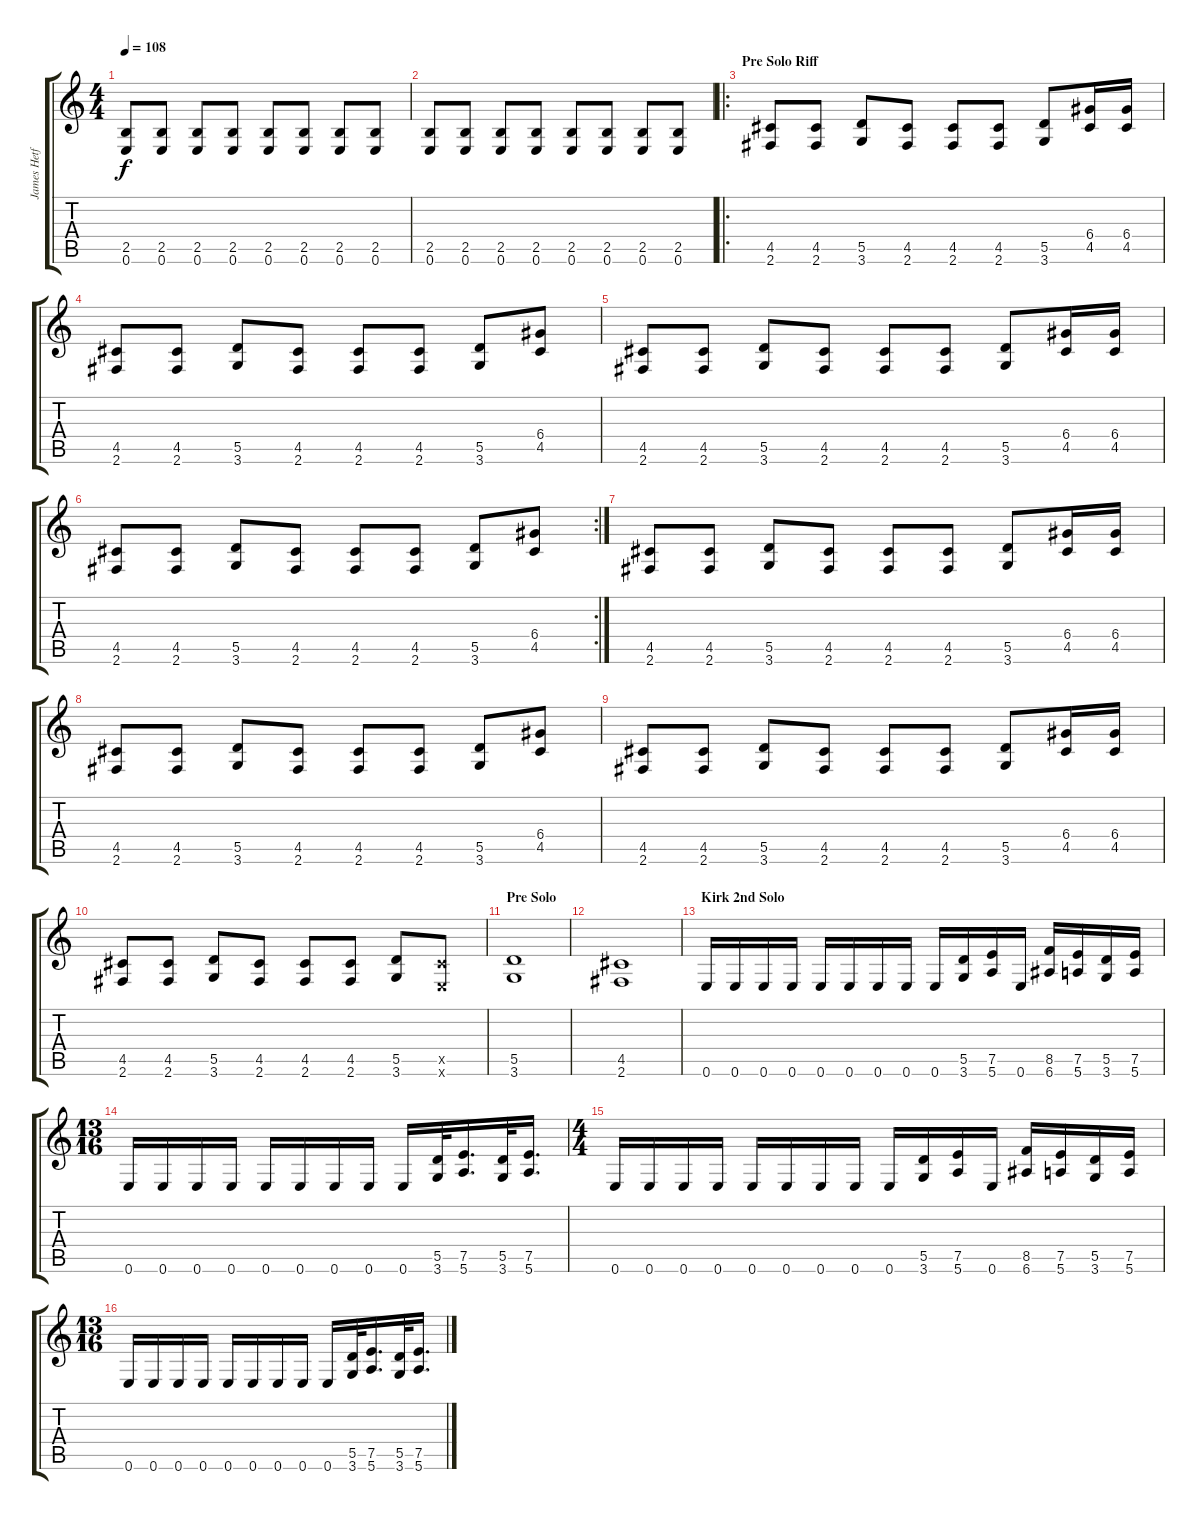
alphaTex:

\track ("James Hetfield (rhytmic guitar - vocals)" "James Hetf") {instrument distortionguitar}
\staff {score tabs}
\tuning (E4 B3 G3 D3 A2 E2) {hide}
\ts (4 4)
\tempo 108
\clef g2
\ks c
(2.5 0.6).8{dy f} (2.5 0.6).8 (2.5 0.6).8 (2.5 0.6).8 (2.5 0.6).8 (2.5 0.6).8 (2.5 0.6).8 (2.5 0.6).8 |
(2.5 0.6).8 (2.5 0.6).8 (2.5 0.6).8 (2.5 0.6).8 (2.5 0.6).8 (2.5 0.6).8 (2.5 0.6).8 (2.5 0.6).8 |
\ro
\section ("" "Pre Solo Riff")
(4.5 2.6).8 (4.5 2.6).8 (5.5 3.6).8 (4.5 2.6).8 (4.5 2.6).8 (4.5 2.6).8 (5.5 3.6).8 (6.4 4.5).16 (6.4 4.5).16 |
(4.5 2.6).8 (4.5 2.6).8 (5.5 3.6).8 (4.5 2.6).8 (4.5 2.6).8 (4.5 2.6).8 (5.5 3.6).8 (6.4 4.5).8 |
(4.5 2.6).8 (4.5 2.6).8 (5.5 3.6).8 (4.5 2.6).8 (4.5 2.6).8 (4.5 2.6).8 (5.5 3.6).8 (6.4 4.5).16 (6.4 4.5).16 |
\rc 2
(4.5 2.6).8 (4.5 2.6).8 (5.5 3.6).8 (4.5 2.6).8 (4.5 2.6).8 (4.5 2.6).8 (5.5 3.6).8 (6.4 4.5).8 |
(4.5 2.6).8 (4.5 2.6).8 (5.5 3.6).8 (4.5 2.6).8 (4.5 2.6).8 (4.5 2.6).8 (5.5 3.6).8 (6.4 4.5).16 (6.4 4.5).16 |
(4.5 2.6).8 (4.5 2.6).8 (5.5 3.6).8 (4.5 2.6).8 (4.5 2.6).8 (4.5 2.6).8 (5.5 3.6).8 (6.4 4.5).8 |
(4.5 2.6).8 (4.5 2.6).8 (5.5 3.6).8 (4.5 2.6).8 (4.5 2.6).8 (4.5 2.6).8 (5.5 3.6).8 (6.4 4.5).16 (6.4 4.5).16 |
(4.5 2.6).8 (4.5 2.6).8 (5.5 3.6).8 (4.5 2.6).8 (4.5 2.6).8 (4.5 2.6).8 (5.5 3.6).8 (4.5{x} 0.6{x}).8 |
\section ("" "Pre Solo")
(5.5 3.6).1 |
(4.5 2.6).1 |
\section ("" "Kirk 2nd Solo")
0.6.16 0.6.16 0.6.16 0.6.16 0.6.16 0.6.16 0.6.16 0.6.16 0.6.16 (5.5 3.6).16 (7.5 5.6).16 0.6.16 (8.5 6.6).16 (7.5 5.6).16 (5.5 3.6).16 (7.5 5.6).16 |
\ts (13 16)
0.6.16 0.6.16 0.6.16 0.6.16 0.6.16 0.6.16 0.6.16 0.6.16 0.6.16 (5.5 3.6).32 (7.5 5.6).16{d} (5.5 3.6).32 (7.5 5.6).16{d} |
\ts (4 4)
0.6.16 0.6.16 0.6.16 0.6.16 0.6.16 0.6.16 0.6.16 0.6.16 0.6.16 (5.5 3.6).16 (7.5 5.6).16 0.6.16 (8.5 6.6).16 (7.5 5.6).16 (5.5 3.6).16 (7.5 5.6).16 |
\ts (13 16)
0.6.16 0.6.16 0.6.16 0.6.16 0.6.16 0.6.16 0.6.16 0.6.16 0.6.16 (5.5 3.6).32 (7.5 5.6).16{d} (5.5 3.6).32 (7.5 5.6).16{d}
